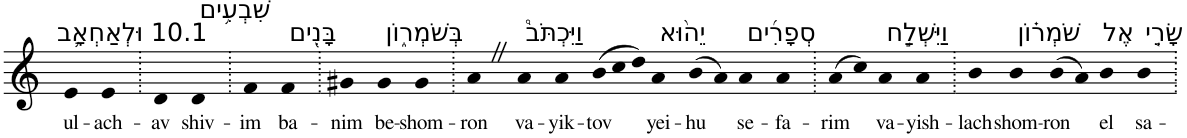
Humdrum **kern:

**kern	**text
*part1	*part1
*staff1	*staff1
*I"Piano	*
*I'Pno	*
*clefG2	*
*k[]	*
=1	=1
!LO:TX:a:t=10.1 וּלְאַחְאָ֛ב	!
!	!LO:LY:b
4e	ul-
!	!LO:LY:b
4e	-ach-
=2.	=2.
!	!LO:LY:b
4d	-av
!LO:TX:a:t=שִׁבְעִ֥ים	!
!	!LO:LY:b
4d	shiv-
=3.	=3.
!	!LO:LY:b
4f	-im
!LO:TX:a:t=בָּנִ֖ים	!
!	!LO:LY:b
4f	ba-
=4.	=4.
!	!LO:LY:b
4g#X	-nim
!LO:TX:a:t=בְּשֹׁמְר֑וֹן	!
!	!LO:LY:b
4g#	be-
!	!LO:LY:b
4g#	-shom-
=5.	=5.
!	!LO:LY:b
4aZ	-ron
!LO:TX:a:t=וַיִּכְתֹּב֩	!
!	!LO:LY:b
4a	va-
!	!LO:LY:b
4a	-yik-
*Xtuplet	*
!	!LO:LY:b
(>12b	-tov
12cc	.
12dd)	.
!LO:TX:a:t=יֵה֨וּא	!
!	!LO:LY:b
4a	yei-
!	!LO:LY:b
(>8b	-hu
8a)	.
!LO:TX:a:t=סְפָרִ֜ים	!
!	!LO:LY:b
4a	se-
!	!LO:LY:b
4a	-fa-
=6.	=6.
!	!LO:LY:b
(>8a	-rim
8cc)	.
!LO:TX:a:t=וַיִּשְׁלַ֣ח	!
!	!LO:LY:b
4a	va-
!	!LO:LY:b
4a	-yish-
=7.	=7.
!	!LO:LY:b
4b	-lach
!LO:TX:a:t=שֹׁמְר֗וֹן	!
!	!LO:LY:b
4b	shom-
!	!LO:LY:b
(>8b	-ron
8a)	.
!LO:TX:a:t=אֶל	!
!	!LO:LY:b
4b	el
!LO:TX:a:t=שָׂרֵ֤י	!
!	!LO:LY:b
4b	sa-
=.	=.
*-	*-
